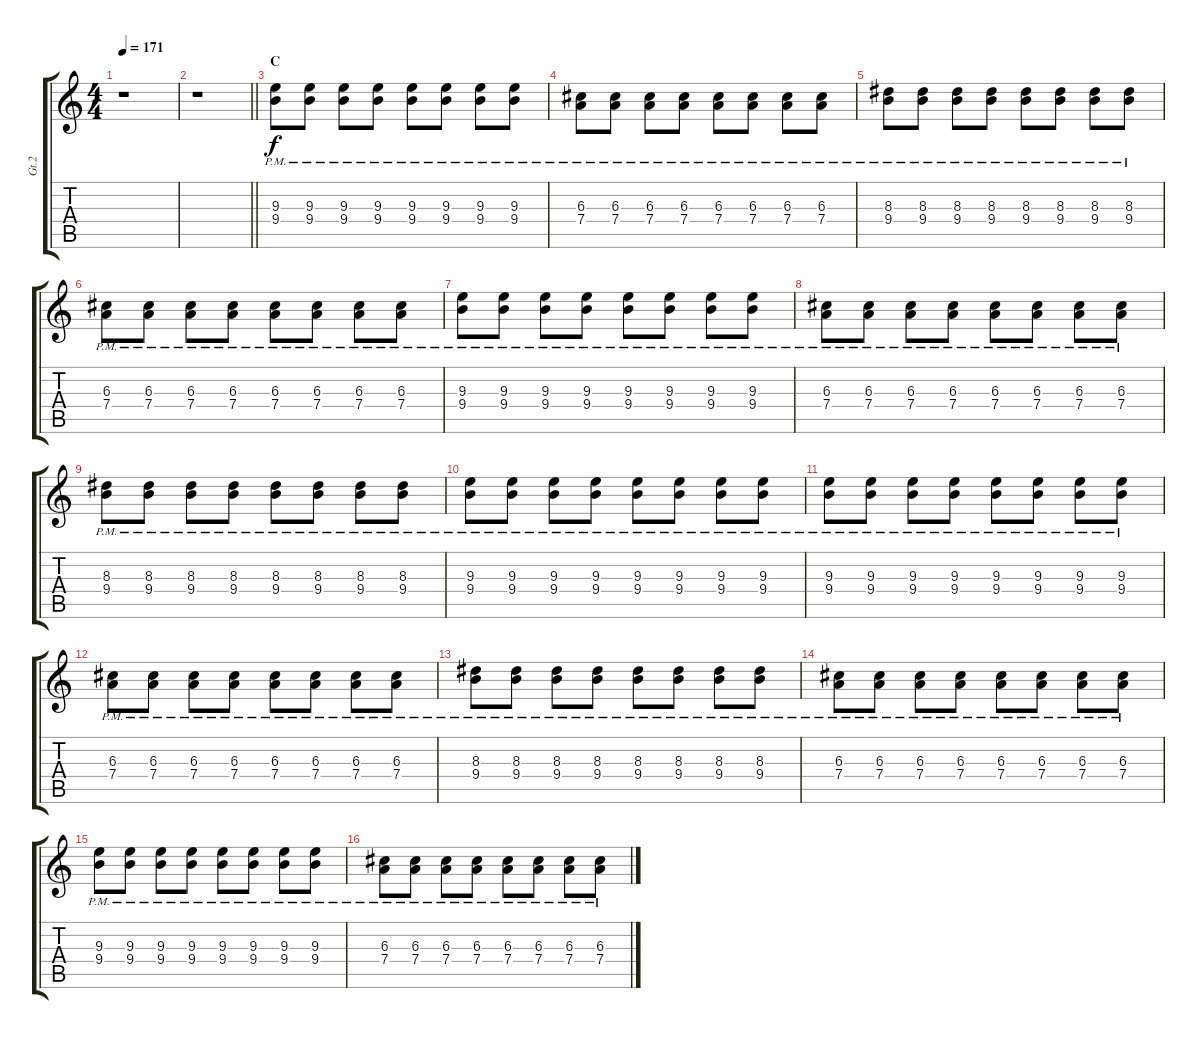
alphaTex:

\track ("Gt.2" "Gt.2") {instrument overdrivenguitar}
\staff {score tabs}
\tuning (E4 B3 G3 D3 A2 E2) {hide}
\ts (4 4)
\tempo 171
\clef g2
\ks c
r.1{dy f} |
\barLineRight lightlight
r.1 |
\section ("" "C")
(9.3{pm} 9.4{pm}).8 (9.3{pm} 9.4{pm}).8 (9.3{pm} 9.4{pm}).8 (9.3{pm} 9.4{pm}).8 (9.3{pm} 9.4{pm}).8 (9.3{pm} 9.4{pm}).8 (9.3{pm} 9.4{pm}).8 (9.3{pm} 9.4{pm}).8 |
(6.3{pm} 7.4{pm}).8 (6.3{pm} 7.4{pm}).8 (6.3{pm} 7.4{pm}).8 (6.3{pm} 7.4{pm}).8 (6.3{pm} 7.4{pm}).8 (6.3{pm} 7.4{pm}).8 (6.3{pm} 7.4{pm}).8 (6.3{pm} 7.4{pm}).8 |
(8.3{pm} 9.4{pm}).8 (8.3{pm} 9.4{pm}).8 (8.3{pm} 9.4{pm}).8 (8.3{pm} 9.4{pm}).8 (8.3{pm} 9.4{pm}).8 (8.3{pm} 9.4{pm}).8 (8.3{pm} 9.4{pm}).8 (8.3{pm} 9.4{pm}).8 |
(6.3{pm} 7.4{pm}).8 (6.3{pm} 7.4{pm}).8 (6.3{pm} 7.4{pm}).8 (6.3{pm} 7.4{pm}).8 (6.3{pm} 7.4{pm}).8 (6.3{pm} 7.4{pm}).8 (6.3{pm} 7.4{pm}).8 (6.3{pm} 7.4{pm}).8 |
(9.3{pm} 9.4{pm}).8 (9.3{pm} 9.4{pm}).8 (9.3{pm} 9.4{pm}).8 (9.3{pm} 9.4{pm}).8 (9.3{pm} 9.4{pm}).8 (9.3{pm} 9.4{pm}).8 (9.3{pm} 9.4{pm}).8 (9.3{pm} 9.4{pm}).8 |
(6.3{pm} 7.4{pm}).8 (6.3{pm} 7.4{pm}).8 (6.3{pm} 7.4{pm}).8 (6.3{pm} 7.4{pm}).8 (6.3{pm} 7.4{pm}).8 (6.3{pm} 7.4{pm}).8 (6.3{pm} 7.4{pm}).8 (6.3{pm} 7.4{pm}).8 |
(8.3{pm} 9.4{pm}).8 (8.3{pm} 9.4{pm}).8 (8.3{pm} 9.4{pm}).8 (8.3{pm} 9.4{pm}).8 (8.3{pm} 9.4{pm}).8 (8.3{pm} 9.4{pm}).8 (8.3{pm} 9.4{pm}).8 (8.3{pm} 9.4{pm}).8 |
(9.3{pm} 9.4{pm}).8 (9.3{pm} 9.4{pm}).8 (9.3{pm} 9.4{pm}).8 (9.3{pm} 9.4{pm}).8 (9.3 9.4{pm}).8 (9.3{pm} 9.4{pm}).8 (9.3{pm} 9.4{pm}).8 (9.3{pm} 9.4{pm}).8 |
(9.3{pm} 9.4{pm}).8 (9.3{pm} 9.4{pm}).8 (9.3{pm} 9.4{pm}).8 (9.3{pm} 9.4{pm}).8 (9.3{pm} 9.4{pm}).8 (9.3{pm} 9.4{pm}).8 (9.3{pm} 9.4{pm}).8 (9.3{pm} 9.4{pm}).8 |
(6.3{pm} 7.4{pm}).8 (6.3{pm} 7.4{pm}).8 (6.3{pm} 7.4{pm}).8 (6.3{pm} 7.4{pm}).8 (6.3{pm} 7.4{pm}).8 (6.3{pm} 7.4{pm}).8 (6.3{pm} 7.4{pm}).8 (6.3{pm} 7.4{pm}).8 |
(8.3{pm} 9.4{pm}).8 (8.3{pm} 9.4{pm}).8 (8.3{pm} 9.4{pm}).8 (8.3{pm} 9.4{pm}).8 (8.3{pm} 9.4{pm}).8 (8.3{pm} 9.4{pm}).8 (8.3{pm} 9.4{pm}).8 (8.3{pm} 9.4{pm}).8 |
(6.3{pm} 7.4{pm}).8 (6.3{pm} 7.4{pm}).8 (6.3{pm} 7.4{pm}).8 (6.3{pm} 7.4{pm}).8 (6.3{pm} 7.4{pm}).8 (6.3{pm} 7.4{pm}).8 (6.3{pm} 7.4{pm}).8 (6.3{pm} 7.4{pm}).8 |
(9.3{pm} 9.4{pm}).8 (9.3{pm} 9.4{pm}).8 (9.3{pm} 9.4{pm}).8 (9.3{pm} 9.4{pm}).8 (9.3{pm} 9.4{pm}).8 (9.3{pm} 9.4{pm}).8 (9.3{pm} 9.4{pm}).8 (9.3{pm} 9.4{pm}).8 |
(6.3{pm} 7.4{pm}).8 (6.3{pm} 7.4{pm}).8 (6.3{pm} 7.4{pm}).8 (6.3{pm} 7.4{pm}).8 (6.3{pm} 7.4{pm}).8 (6.3{pm} 7.4{pm}).8 (6.3{pm} 7.4{pm}).8 (6.3{pm} 7.4{pm}).8
